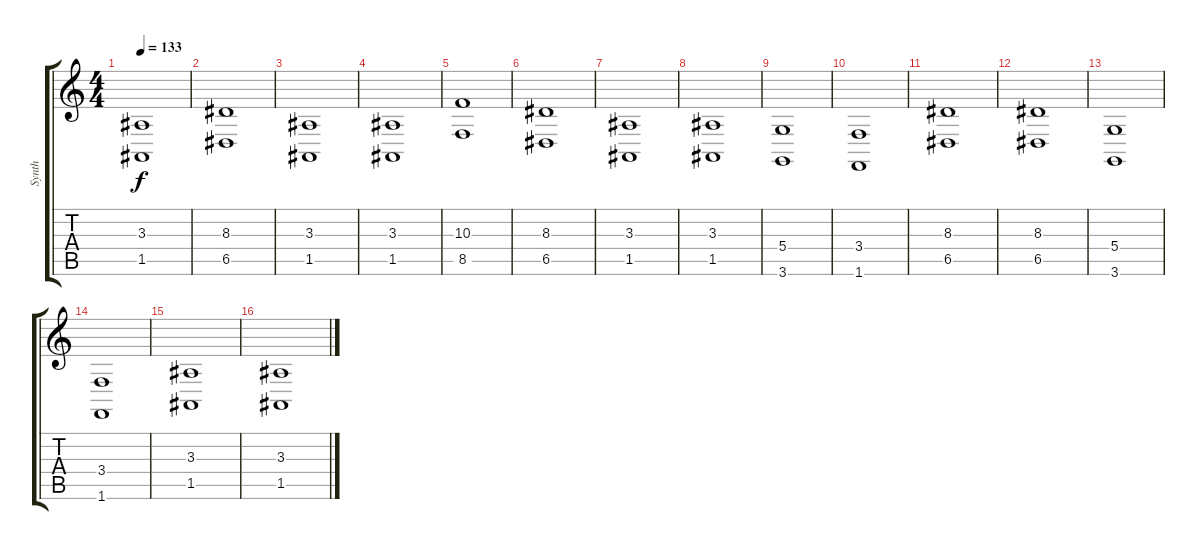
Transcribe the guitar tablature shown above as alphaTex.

\track ("Synth" "Synth") {instrument pad4choir}
\staff {score tabs}
\tuning (E4 B3 G3 D3 A2 E2) {hide}
\ts (4 4)
\tempo 133
\clef g2
\ks c
(3.3 1.5).1{dy f} |
(8.3 6.5).1 |
(3.3 1.5).1 |
(3.3 1.5).1 |
(10.3 8.5).1 |
(8.3 6.5).1 |
(3.3 1.5).1 |
(3.3 1.5).1 |
(5.4 3.6).1 |
(3.4 1.6).1 |
(8.3 6.5).1 |
(8.3 6.5).1 |
(5.4 3.6).1 |
(3.4 1.6).1 |
(3.3 1.5).1 |
(3.3 1.5).1
